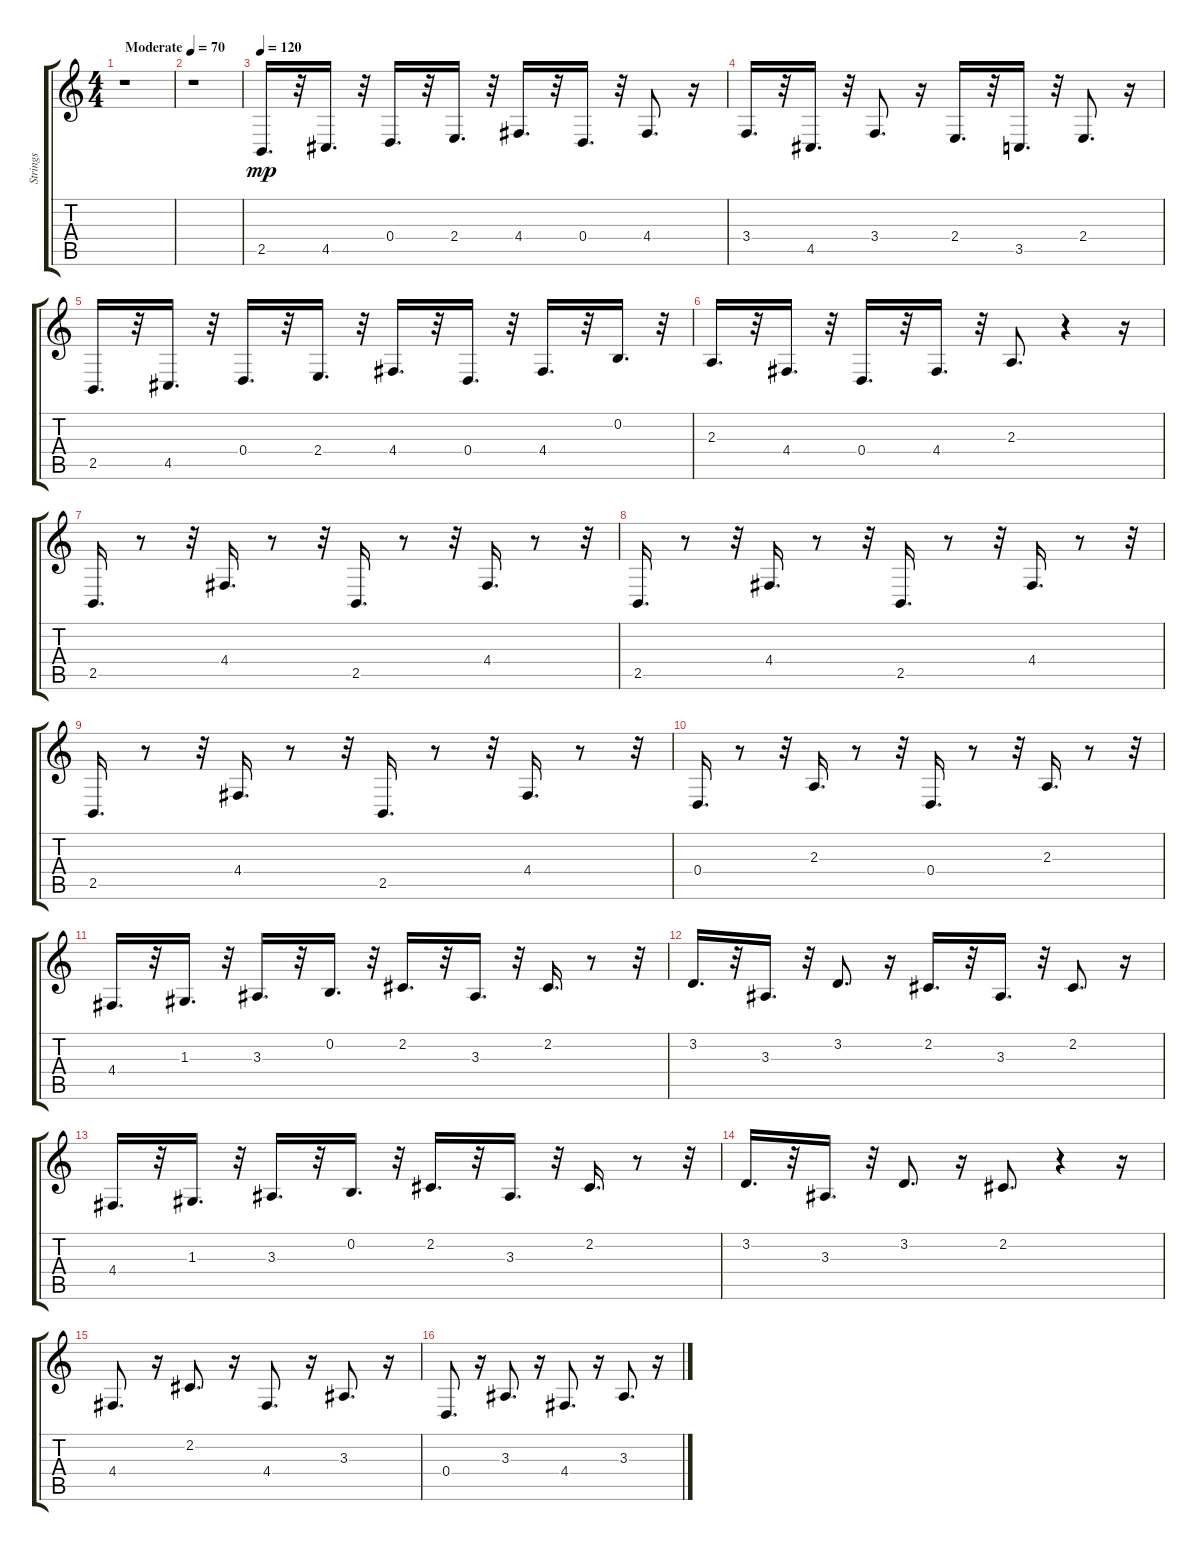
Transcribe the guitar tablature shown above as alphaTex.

\track ("Strings" "Strings") {instrument stringensemble1}
\staff {score tabs}
\tuning (E4 B3 G3 D3 A2 E2) {hide}
\ts (4 4)
\tempo (70 "Moderate")
\clef g2
\ks c
r.1{dy mp instrument stringensemble1} |
r.1 |
\tempo 120
2.5.16{d} r.32 4.5.16{d} r.32 0.4.16{d} r.32 2.4.16{d} r.32 4.4.16{d} r.32 0.4.16{d} r.32 4.4.8{d} r.16 |
3.4.16{d} r.32 4.5.16{d} r.32 3.4.8{d} r.16 2.4.16{d} r.32 3.5.16{d} r.32 2.4.8{d} r.16 |
2.5.16{d} r.32 4.5.16{d} r.32 0.4.16{d} r.32 2.4.16{d} r.32 4.4.16{d} r.32 0.4.16{d} r.32 4.4.16{d} r.32 0.2.16{d} r.32 |
2.3.16{d} r.32 4.4.16{d} r.32 0.4.16{d} r.32 4.4.16{d} r.32 2.3.8{d} r.4 r.16 |
2.5.16{d} r.8 r.32 4.4.16{d} r.8 r.32 2.5.16{d} r.8 r.32 4.4.16{d} r.8 r.32 |
2.5.16{d} r.8 r.32 4.4.16{d} r.8 r.32 2.5.16{d} r.8 r.32 4.4.16{d} r.8 r.32 |
2.5.16{d} r.8 r.32 4.4.16{d} r.8 r.32 2.5.16{d} r.8 r.32 4.4.16{d} r.8 r.32 |
0.4.16{d} r.8 r.32 2.3.16{d} r.8 r.32 0.4.16{d} r.8 r.32 2.3.16{d} r.8 r.32 |
4.4.16{d} r.32 1.3.16{d} r.32 3.3.16{d} r.32 0.2.16{d} r.32 2.2.16{d} r.32 3.3.16{d} r.32 2.2.16{d} r.8 r.32 |
3.2.16{d} r.32 3.3.16{d} r.32 3.2.8{d} r.16 2.2.16{d} r.32 3.3.16{d} r.32 2.2.8{d} r.16 |
4.4.16{d} r.32 1.3.16{d} r.32 3.3.16{d} r.32 0.2.16{d} r.32 2.2.16{d} r.32 3.3.16{d} r.32 2.2.16{d} r.8 r.32 |
3.2.16{d} r.32 3.3.16{d} r.32 3.2.8{d} r.16 2.2.8{d} r.4 r.16 |
4.4.8{d} r.16 2.2.8{d} r.16 4.4.8{d} r.16 3.3.8{d} r.16 |
0.4.8{d} r.16 3.3.8{d} r.16 4.4.8{d} r.16 3.3.8{d} r.16
